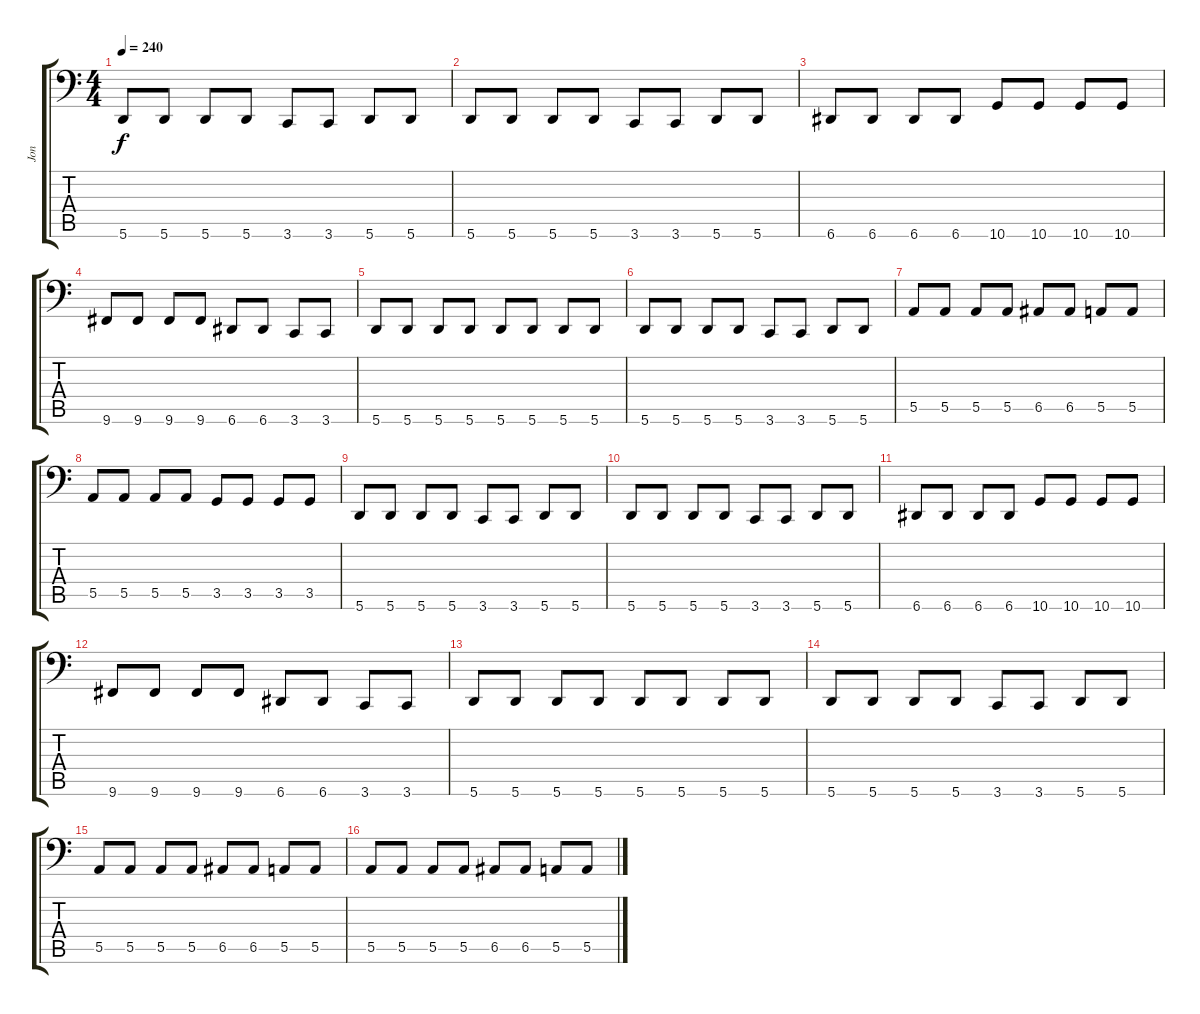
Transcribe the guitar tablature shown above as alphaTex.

\track ("Jon" "Jon") {instrument electricbasspick}
\staff {score tabs}
\tuning (B2 Gb2 D2 A1 E1 A0) {hide}
\ts (4 4)
\tempo 240
\clef f4
\ks c
5.6.8{dy f} 5.6.8 5.6.8 5.6.8 3.6.8 3.6.8 5.6.8 5.6.8 |
5.6.8 5.6.8 5.6.8 5.6.8 3.6.8 3.6.8 5.6.8 5.6.8 |
6.6.8 6.6.8 6.6.8 6.6.8 10.6.8 10.6.8 10.6.8 10.6.8 |
9.6.8 9.6.8 9.6.8 9.6.8 6.6.8 6.6.8 3.6.8 3.6.8 |
5.6.8 5.6.8 5.6.8 5.6.8 5.6.8 5.6.8 5.6.8 5.6.8 |
5.6.8 5.6.8 5.6.8 5.6.8 3.6.8 3.6.8 5.6.8 5.6.8 |
5.5.8 5.5.8 5.5.8 5.5.8 6.5.8 6.5.8 5.5.8 5.5.8 |
5.5.8 5.5.8 5.5.8 5.5.8 3.5.8 3.5.8 3.5.8 3.5.8 |
5.6.8 5.6.8 5.6.8 5.6.8 3.6.8 3.6.8 5.6.8 5.6.8 |
5.6.8 5.6.8 5.6.8 5.6.8 3.6.8 3.6.8 5.6.8 5.6.8 |
6.6.8 6.6.8 6.6.8 6.6.8 10.6.8 10.6.8 10.6.8 10.6.8 |
9.6.8 9.6.8 9.6.8 9.6.8 6.6.8 6.6.8 3.6.8 3.6.8 |
5.6.8 5.6.8 5.6.8 5.6.8 5.6.8 5.6.8 5.6.8 5.6.8 |
5.6.8 5.6.8 5.6.8 5.6.8 3.6.8 3.6.8 5.6.8 5.6.8 |
5.5.8 5.5.8 5.5.8 5.5.8 6.5.8 6.5.8 5.5.8 5.5.8 |
5.5.8 5.5.8 5.5.8 5.5.8 6.5.8 6.5.8 5.5.8 5.5.8
